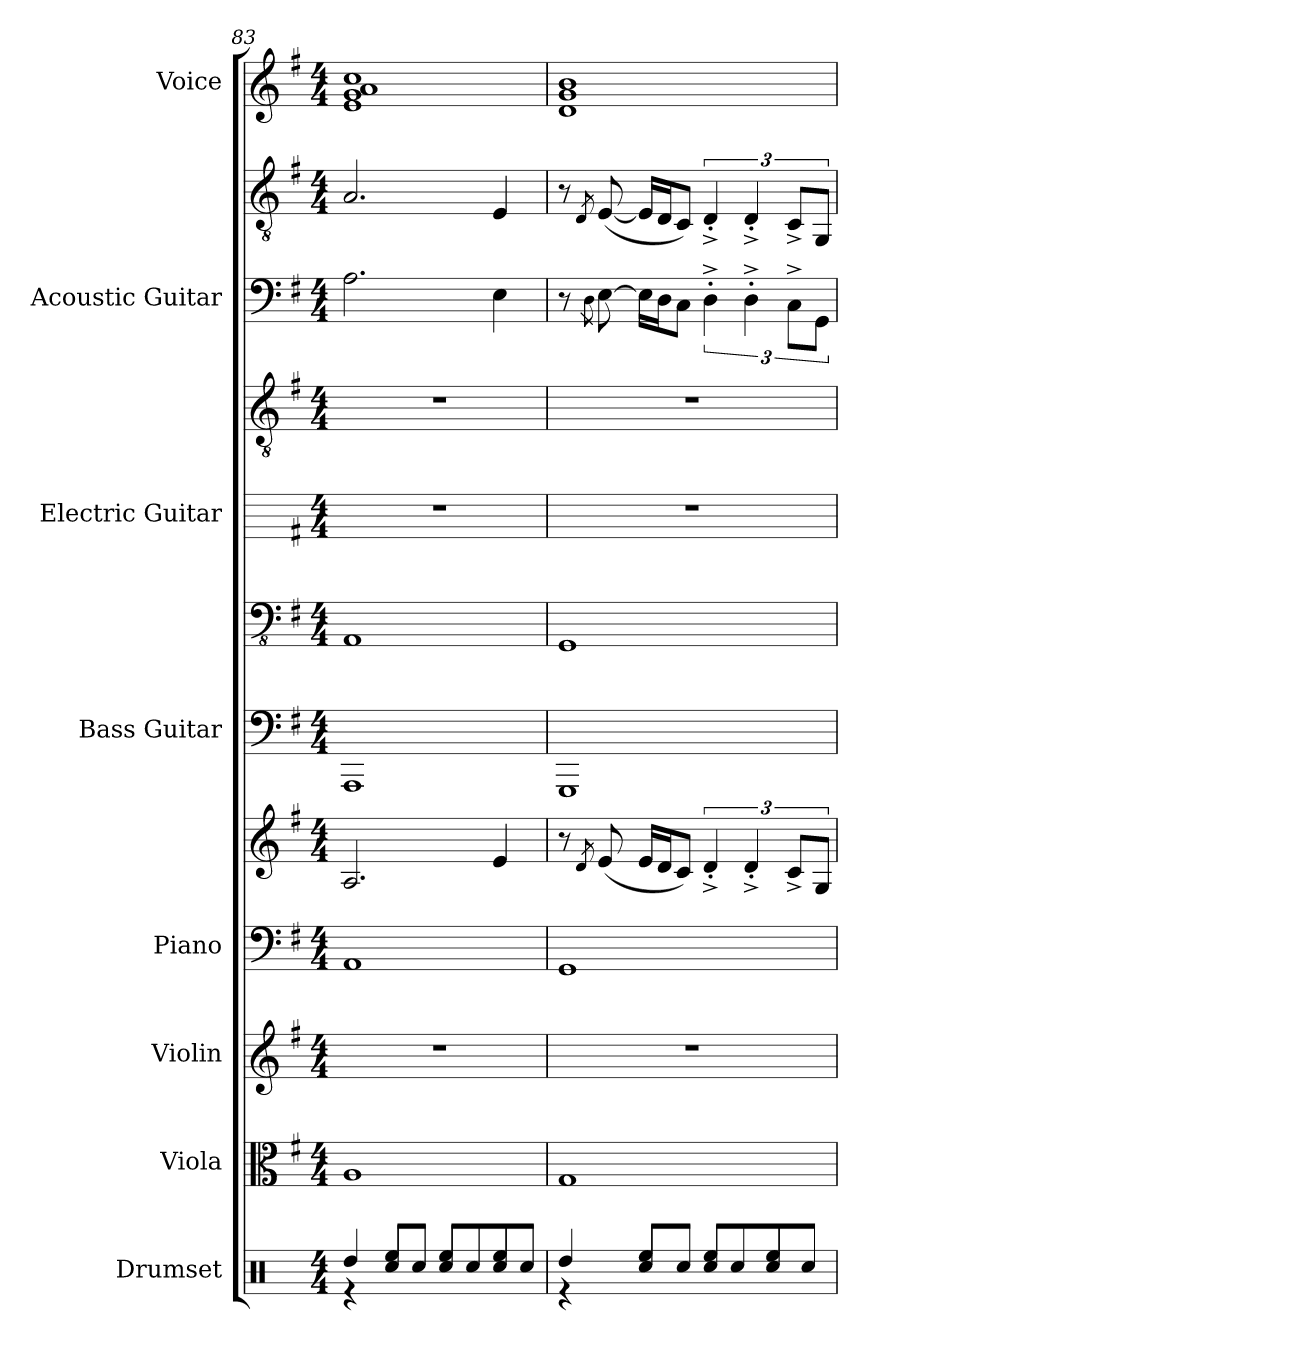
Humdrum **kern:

**kern	**kern	**kern	**kern	**kern	**kern	**kern	**kern	**kern	**kern	**kern	**kern
*part8	*part7	*part6	*part5	*part5	*part4	*part4	*part3	*part3	*part2	*part2	*part1
*staff12	*staff11	*staff10	*staff9	*staff8	*staff7	*staff6	*staff5	*staff4	*staff3	*staff2	*staff1
*I"Drumset	*I"Viola	*I"Violin	*I"Piano	*	*I"Bass Guitar	*	*I"Electric Guitar	*	*I"Acoustic Guitar	*	*I"Voice
*I'Drs.	*I'Vla.	*I'Vln.	*I'Pno.	*	*I'B. Guit.	*	*I'El. Guit.	*	*I'Guit.	*	*I'Vo.
!!LO:PB:g=z
*clefX	*clefC3	*clefG2	*clefF4	*clefG2	*	*clefFv4	*	*clefGv2	*	*clefGv2	*clefG2
*k[]	*k[f#]	*k[f#]	*k[f#]	*k[f#]	*k[f#]	*k[f#]	*k[f#]	*k[f#]	*k[f#]	*k[f#]	*k[f#]
*M4/4	*M4/4	*M4/4	*M4/4	*M4/4	*M4/4	*M4/4	*M4/4	*M4/4	*M4/4	*M4/4	*M4/4
=83	=83	=83	=83	=83	=83	=83	=83	=83	=83	=83	=83
*^	*	*	*	*	*	*	*	*	*	*	*
4Rdd/	4r	1A	1r	1AA	2.A/	1AAA	1AAA	1r	1r	2.A\	2.A/	1e 1g 1a 1cc
8Rcc/L	4Ree/	.	.	.	.	.	.	.	.	.	.	.
8Rcc/J	.	.	.	.	.	.	.	.	.	.	.	.
8Rcc/L	4Ree/	.	.	.	.	.	.	.	.	.	.	.
8Rcc/	.	.	.	.	.	.	.	.	.	.	.	.
8Rcc/	4Ree/	.	.	.	4e/	.	.	.	.	4E\	4E/	.
8Rcc/J	.	.	.	.	.	.	.	.	.	.	.	.
=84	=84	=84	=84	=84	=84	=84	=84	=84	=84	=84	=84	=84
4Rdd/	4r	1G	1r	1GG	8r	1GGG	1GGG	1r	1r	8r	8r	1d 1g 1b
.	.	.	.	.	8qd/	.	.	.	.	8qD\	8qD/	.
.	.	.	.	.	(8e/	.	.	.	.	[8E\	([8E/	.
8Rcc/L	4Ree/	.	.	.	16e/LL	.	.	.	.	16E\LL]	16E/LL]	.
.	.	.	.	.	16d/J	.	.	.	.	16D\J	16D/J	.
8Rcc/J	.	.	.	.	8c/J)	.	.	.	.	8C\J	8C/J)	.
8Rcc/L	4Ree/	.	.	.	6d^'/	.	.	.	.	6D^'\	6D^'/	.
8Rcc/	.	.	.	.	.	.	.	.	.	.	.	.
.	.	.	.	.	6d'^/	.	.	.	.	6D'^\	6D'^/	.
8Rcc/	4Ree/	.	.	.	.	.	.	.	.	.	.	.
.	.	.	.	.	12c^/L	.	.	.	.	12C^\L	12C^/L	.
8Rcc/J	.	.	.	.	.	.	.	.	.	.	.	.
.	.	.	.	.	12G/J	.	.	.	.	12GG\J	12GG/J	.
*v	*v	*	*	*	*	*	*	*	*	*	*	*
=	=	=	=	=	=	=	=	=	=	=	=
*-	*-	*-	*-	*-	*-	*-	*-	*-	*-	*-	*-
